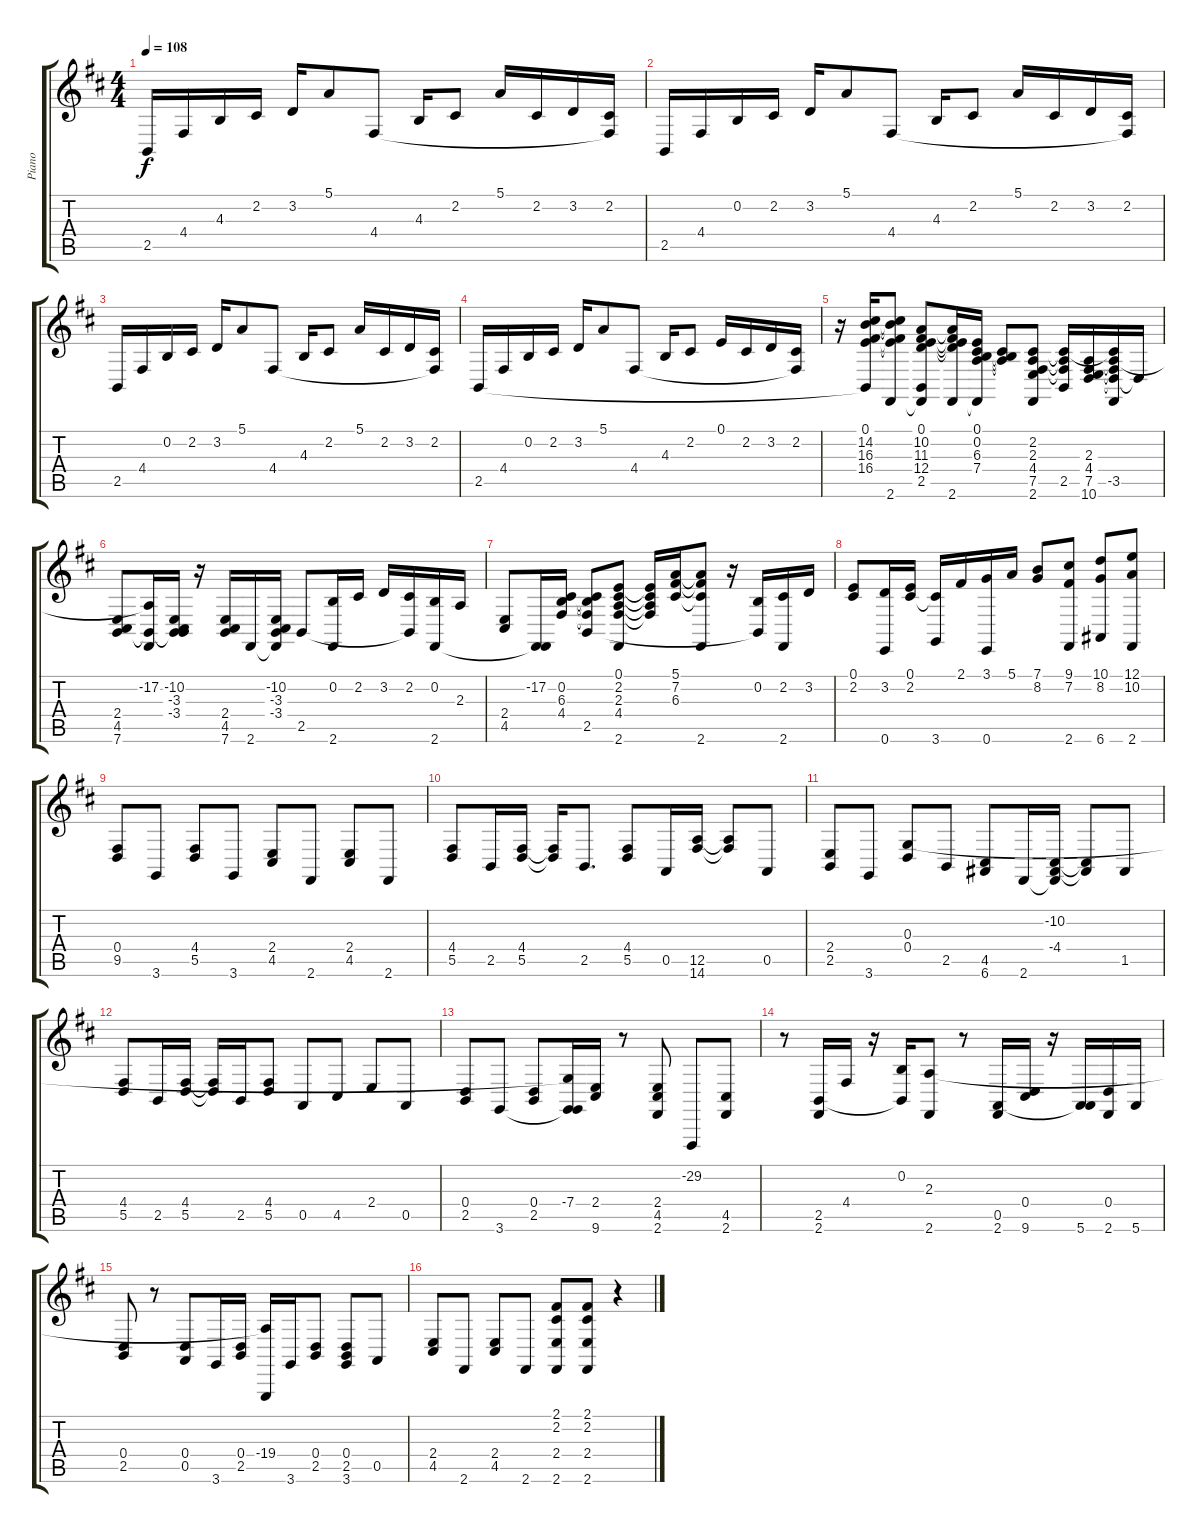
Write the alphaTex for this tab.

\track ("Piano" "Piano") {instrument acousticgrandpiano}
\staff {score tabs}
\tuning (E4 B3 G3 D3 A2 E2) {hide}
\ts (4 4)
\tempo 108
\clef g2
\ks d
2.5.16{dy f} 4.4.16 4.3.16 2.2.16 3.2.16 5.1.8 4.4.8 4.3.16 2.2.8 5.1.16 2.2.16 3.2.16 (2.2 4.4{t}).16 |
2.5.16 4.4.16 0.2.16 2.2.16 3.2.16 5.1.8 4.4.8 4.3.16 2.2.8 5.1.16 2.2.16 3.2.16 (2.2 4.4{t}).16 |
2.5.16 4.4.16 0.2.16 2.2.16 3.2.16 5.1.8 4.4.8 4.3.16 2.2.8 5.1.16 2.2.16 3.2.16 (2.2 4.4{t}).16 |
2.5.16 4.4.16 0.2.16 2.2.16 3.2.16 5.1.8 4.4.8 4.3.16 2.2.8 0.1.16 2.2.16 3.2.16 (2.2 4.4{t}).16 |
r.16 (0.1 14.2 16.3 16.4 2.5{t}).16 (0.1{t} 14.2{t} 16.3{t} 16.4{t} 2.6).8 (0.1 10.2 11.3 12.4 2.5 2.6{t}).8 (0.1{t} 10.2{t} 11.3{t} 12.4{t} 2.6).16 (0.1 0.2 6.3 7.4 2.6{t}).16 (0.2{t} 6.3{t} 7.4{t}).8 (2.2 2.3 4.4 7.5 2.6).8 (2.2{t} 2.3{t} 4.4{t} 2.5).16 (2.3 4.4 7.5 10.6).16 (2.2{t} 2.3{t} 4.4{t} -3.5 10.6{t}).16 10.6{t}.16 |
(2.4 4.5 7.6).8 (-17.2 2.3{t} 7.6{t}).16 (-10.2 -3.3 -3.4 7.6{t}).16 r.16 (2.4 4.5 7.6).16 2.6.16 (-10.2 -3.3 -3.4 2.6{t}).16 2.5.8 (0.2 2.6).16 2.2.16 3.2.16 (2.2 2.5{t}).16 (0.2 2.6).16 2.3.16 |
(2.4 4.5).8 (-17.2 2.6{t}).16 (0.2 6.3 4.4).16 (0.2{t} 6.3{t} 4.4{t} 2.5).8 (0.1 2.2 2.3 4.4 2.6).8 (0.1{t} 2.2{t} 2.3{t} 4.4{t}).16 (5.1 7.2 6.3).16 (5.1{t} 7.2{t} 6.3{t} 2.6).8 r.16 (0.2 2.5{t}).16 (2.2 2.6).16 3.2.16 |
(0.1 2.2).8 (3.2 0.6).16 (0.1 2.2).16 (2.2{t} 3.6).16 2.1.16 (3.1 0.6).16 5.1.16 (7.1 8.2).8 (9.1 7.2 2.6).8 (10.1 8.2 6.6).8 (12.1 10.2 2.6).8 |
(0.4 9.5).8 3.6.8 (4.4 5.5).8 3.6.8 (2.4 4.5).8 2.6.8 (2.4 4.5).8 2.6.8 |
(4.4 5.5).8 2.5.16 (4.4 5.5).16 (4.4{t} 5.5{t}).16 2.5.8{d} (4.4 5.5).8 0.5.16 (12.5 14.6).16 (12.5{t} 14.6{t}).8 0.5.8 |
(2.4 2.5).8 3.6.8 (0.3 0.4).8 2.5.8 (4.5 6.6).8 2.6.16 (-10.2 -4.4 2.6{t}).16 (-10.2{t} -4.4{t}).8 1.5.8 |
(4.4 5.5).8 2.5.16 (4.4 5.5).16 (4.4{t} 5.5{t}).16 2.5.16 (4.4 5.5).8 0.5.8 4.5.8 2.4.8 0.5.8 |
(0.4 2.5).8 3.6.8 (0.4 2.5).8 (0.3{t} -7.4 3.6{t}).16 (2.4 9.6).16 r.8 (2.4 4.5 2.6).8 -29.2.8 (4.5 2.6).8 |
r.8 (2.5 2.6).16 4.4.16 r.16 (0.2 2.5{t}).16 (2.3 2.6).8 r.8 (0.5 2.6).16 (0.4 9.6).16 r.16 (0.5{t} 5.6).16 (0.4 2.6).16 5.6.16 |
(0.4 2.5).8 r.8 (0.4 0.5).8 3.6.16 (0.4 2.5).16 (2.3{t} -19.4).16 3.6.16 (0.4 2.5).8 (0.4 2.5 3.6).8 0.5.8 |
(2.4 4.5).8 2.6.8 (2.4 4.5).8 2.6.8 (2.1 2.2 2.4 2.6).8 (2.1 2.2 2.4 2.6).8 r.4
